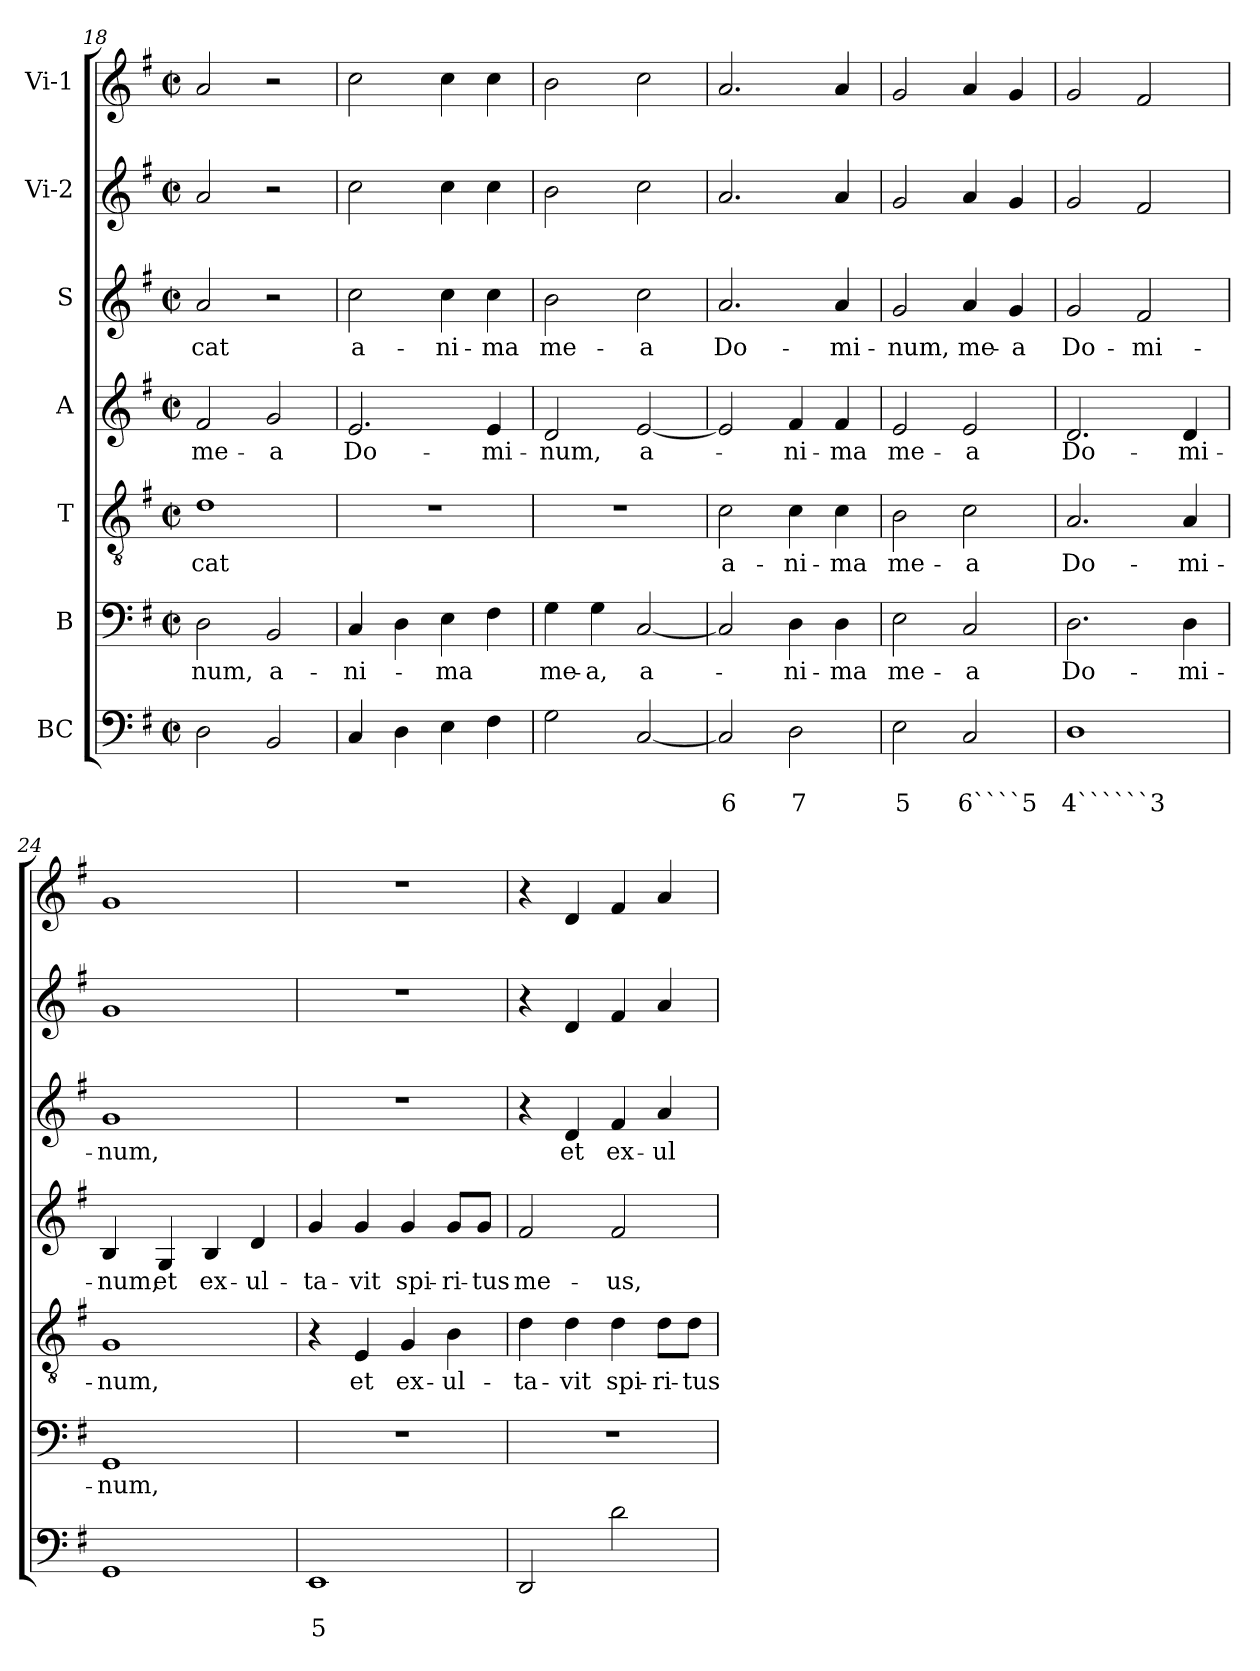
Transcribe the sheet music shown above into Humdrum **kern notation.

**kern	**text	**text	**kern	**text	**kern	**text	**kern	**text	**kern	**text	**kern	**kern
*part7	*part7	*part7	*part6	*part6	*part5	*part5	*part4	*part4	*part3	*part3	*part2	*part1
*staff7	*staff7	*staff7	*staff6	*staff6	*staff5	*staff5	*staff4	*staff4	*staff3	*staff3	*staff2	*staff1
*I"BC	*	*	*I"B	*	*I"T	*	*I"A	*	*I"S	*	*I"Vi-2	*I"Vi-1
*clefF4	*	*	*clefF4	*	*clefGv2	*	*clefG2	*	*clefG2	*	*clefG2	*clefG2
*k[f#]	*	*	*k[f#]	*	*k[f#]	*	*k[f#]	*	*k[f#]	*	*k[f#]	*k[f#]
*G:	*	*	*G:	*	*G:	*	*G:	*	*G:	*	*G:	*G:
*M2/2	*	*	*M2/2	*	*M2/2	*	*M2/2	*	*M2/2	*	*M2/2	*M2/2
*met(c|)	*	*	*met(c|)	*	*met(c|)	*	*met(c|)	*	*met(c|)	*	*met(c|)	*met(c|)
=18	=18	=18	=18	=18	=18	=18	=18	=18	=18	=18	=18	=18
!	!	!	!	!LO:LY:b	!	!LO:LY:b	!	!LO:LY:b	!	!LO:LY:b	!	!
2D\	.	.	2D\	-num,	1d	-cat	2f#/	me-	2a/	-cat	2a/	2a/
!	!	!	!	!LO:LY:b	!	!	!	!LO:LY:b	!	!	!	!
2BB/	.	.	2BB/	a-	.	.	2g/	-a	2r	.	2r	2r
=19	=19	=19	=19	=19	=19	=19	=19	=19	=19	=19	=19	=19
!	!	!	!	!LO:LY:b	!	!	!	!LO:LY:b	!	!LO:LY:b	!	!
4C/	.	.	4C/	-ni-	1r	.	2.e/	Do-	2cc\	a-	2cc\	2cc\
4D\	.	.	4D\	.	.	.	.	.	.	.	.	.
!	!	!	!	!LO:LY:b	!	!	!	!	!	!LO:LY:b	!	!
4E\	.	.	4E\	-ma	.	.	.	.	4cc\	-ni-	4cc\	4cc\
!	!	!	!	!	!	!	!	!LO:LY:b	!	!LO:LY:b	!	!
4F#\	.	.	4F#\	.	.	.	4e/	-mi-	4cc\	-ma	4cc\	4cc\
=20	=20	=20	=20	=20	=20	=20	=20	=20	=20	=20	=20	=20
!	!	!	!	!LO:LY:b	!	!	!	!LO:LY:b	!	!LO:LY:b	!	!
2G\	.	.	4G\	me-	1r	.	2d/	-num,	2b\	me-	2b\	2b\
!	!	!	!	!LO:LY:b	!	!	!	!	!	!	!	!
.	.	.	4G\	-a,	.	.	.	.	.	.	.	.
!	!	!	!	!LO:LY:b	!	!	!	!LO:LY:b	!	!LO:LY:b	!	!
[2C/	.	.	[2C/	a-	.	.	[2e/	a-	2cc\	-a	2cc\	2cc\
=21	=21	=21	=21	=21	=21	=21	=21	=21	=21	=21	=21	=21
!	!	!LO:LY:b	!	!	!	!LO:LY:b	!	!	!	!LO:LY:b	!	!
2C/]	.	6	2C/]	.	2c\	a-	2e/]	.	2.a/	Do-	2.a/	2.a/
!	!	!LO:LY:b	!	!LO:LY:b	!	!LO:LY:b	!	!LO:LY:b	!	!	!	!
2D\	.	7	4D\	-ni-	4c\	-ni-	4f#/	-ni-	.	.	.	.
!	!	!	!	!LO:LY:b	!	!LO:LY:b	!	!LO:LY:b	!	!LO:LY:b	!	!
.	.	.	4D\	-ma	4c\	-ma	4f#/	-ma	4a/	-mi-	4a/	4a/
!!LO:LB:g=z
=22	=22	=22	=22	=22	=22	=22	=22	=22	=22	=22	=22	=22
!	!	!LO:LY:b	!	!LO:LY:b	!	!LO:LY:b	!	!LO:LY:b	!	!LO:LY:b	!	!
2E\	.	5	2E\	me-	2B\	me-	2e/	me-	2g/	-num,	2g/	2g/
!	!	!LO:LY:b	!	!LO:LY:b	!	!LO:LY:b	!	!LO:LY:b	!	!LO:LY:b	!	!
2C/	.	6````5	2C/	-a	2c\	-a	2e/	-a	4a/	me-	4a/	4a/
!	!	!	!	!	!	!	!	!	!	!LO:LY:b	!	!
.	.	.	.	.	.	.	.	.	4g/	-a	4g/	4g/
=23	=23	=23	=23	=23	=23	=23	=23	=23	=23	=23	=23	=23
!	!	!LO:LY:b	!	!LO:LY:b	!	!LO:LY:b	!	!LO:LY:b	!	!LO:LY:b	!	!
1D	.	4``````3	2.D\	Do-	2.A/	Do-	2.d/	Do-	2g/	Do-	2g/	2g/
!	!	!	!	!	!	!	!	!	!	!LO:LY:b	!	!
.	.	.	.	.	.	.	.	.	2f#/	-mi-	2f#/	2f#/
!	!	!	!	!LO:LY:b	!	!LO:LY:b	!	!LO:LY:b	!	!	!	!
.	.	.	4D\	-mi-	4A/	-mi-	4d/	-mi-	.	.	.	.
=24	=24	=24	=24	=24	=24	=24	=24	=24	=24	=24	=24	=24
!	!	!	!	!LO:LY:b	!	!LO:LY:b	!	!LO:LY:b	!	!LO:LY:b	!	!
1GG	.	.	1GG	-num,	1G	-num,	4B/	-num,	1g	-num,	1g	1g
!	!	!	!	!	!	!	!	!LO:LY:b	!	!	!	!
.	.	.	.	.	.	.	4G/	et	.	.	.	.
!	!	!	!	!	!	!	!	!LO:LY:b	!	!	!	!
.	.	.	.	.	.	.	4B/	ex-	.	.	.	.
!	!	!	!	!	!	!	!	!LO:LY:b	!	!	!	!
.	.	.	.	.	.	.	4d/	-ul-	.	.	.	.
=25	=25	=25	=25	=25	=25	=25	=25	=25	=25	=25	=25	=25
!	!	!LO:LY:b	!	!	!	!	!	!LO:LY:b	!	!	!	!
1EE	.	5	1r	.	4r	.	4g/	-ta-	1r	.	1r	1r
!	!	!	!	!	!	!LO:LY:b	!	!LO:LY:b	!	!	!	!
.	.	.	.	.	4E/	et	4g/	-vit	.	.	.	.
!	!	!	!	!	!	!LO:LY:b	!	!LO:LY:b	!	!	!	!
.	.	.	.	.	4G/	ex-	4g/	spi-	.	.	.	.
!	!	!	!	!	!	!LO:LY:b	!	!LO:LY:b	!	!	!	!
.	.	.	.	.	4B\	-ul-	8g/L	-ri-	.	.	.	.
!	!	!	!	!	!	!	!	!LO:LY:b	!	!	!	!
.	.	.	.	.	.	.	8g/J	-tus	.	.	.	.
=26	=26	=26	=26	=26	=26	=26	=26	=26	=26	=26	=26	=26
!	!	!	!	!	!	!LO:LY:b	!	!LO:LY:b	!	!	!	!
2DD/	.	.	1r	.	4d\	-ta-	2f#/	me-	4r	.	4r	4r
!	!	!	!	!	!	!LO:LY:b	!	!	!	!LO:LY:b	!	!
.	.	.	.	.	4d\	-vit	.	.	4d/	et	4d/	4d/
!	!	!	!	!	!	!LO:LY:b	!	!LO:LY:b	!	!LO:LY:b	!	!
2d\	.	.	.	.	4d\	spi-	2f#/	-us,	4f#/	ex-	4f#/	4f#/
!	!	!	!	!	!	!LO:LY:b	!	!	!	!LO:LY:b	!	!
.	.	.	.	.	8d\L	-ri-	.	.	4a/	-ul-	4a/	4a/
!	!	!	!	!	!	!LO:LY:b	!	!	!	!	!	!
.	.	.	.	.	8d\J	-tus	.	.	.	.	.	.
=	=	=	=	=	=	=	=	=	=	=	=	=
*-	*-	*-	*-	*-	*-	*-	*-	*-	*-	*-	*-	*-
